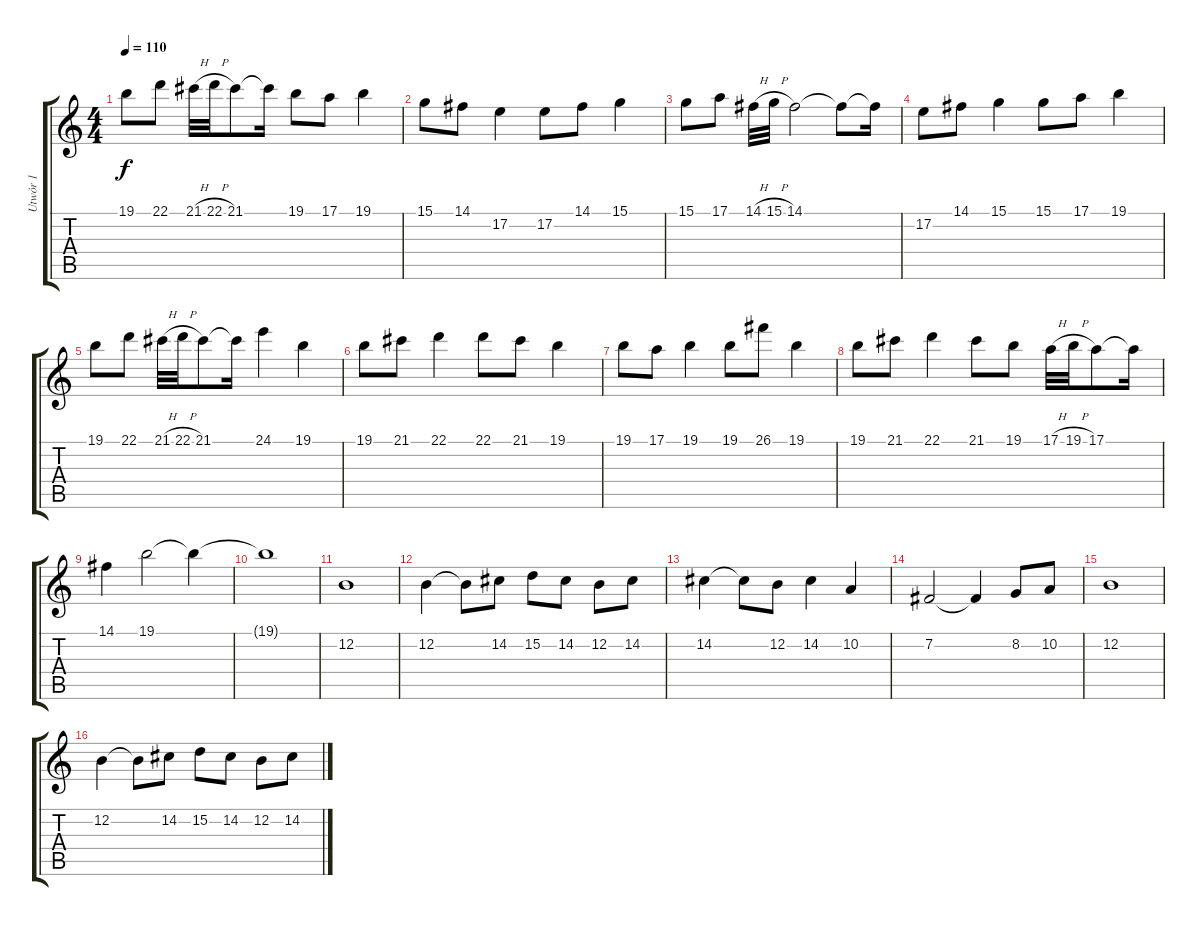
\track ("Utwór 1" "Utwór 1") {instrument piccolo}
\staff {score tabs}
\tuning (E4 B3 G3 D3 A2 E2) {hide}
\ts (4 4)
\tempo 110
\clef g2
\ks c
19.1.8{dy f} 22.1.8 21.1{h}.32 22.1{h}.32 21.1.8 21.1{t}.16 19.1.8 17.1.8 19.1.4 |
15.1.8 14.1.8 17.2.4 17.2.8 14.1.8 15.1.4 |
15.1.8 17.1.8 14.1{h}.32 15.1{h}.32 14.1.2 14.1{t}.8 14.1{t}.16 |
17.2.8 14.1.8 15.1.4 15.1.8 17.1.8 19.1.4 |
19.1.8 22.1.8 21.1{h}.32 22.1{h}.32 21.1.8 21.1{t}.16 24.1.4 19.1.4 |
19.1.8 21.1.8 22.1.4 22.1.8 21.1.8 19.1.4 |
19.1.8 17.1.8 19.1.4 19.1.8 26.1.8 19.1.4 |
19.1.8 21.1.8 22.1.4 21.1.8 19.1.8 17.1{h}.32 19.1{h}.32 17.1.8 17.1{t}.16 |
14.1.4 19.1.2 19.1{t}.4 |
19.1{t}.1 |
12.2.1 |
12.2.4 12.2{t}.8 14.2.8 15.2.8 14.2.8 12.2.8 14.2.8 |
14.2.4 14.2{t}.8 12.2.8 14.2.4 10.2.4 |
7.2.2 7.2{t}.4 8.2.8 10.2.8 |
12.2.1 |
12.2.4 12.2{t}.8 14.2.8 15.2.8 14.2.8 12.2.8 14.2.8
